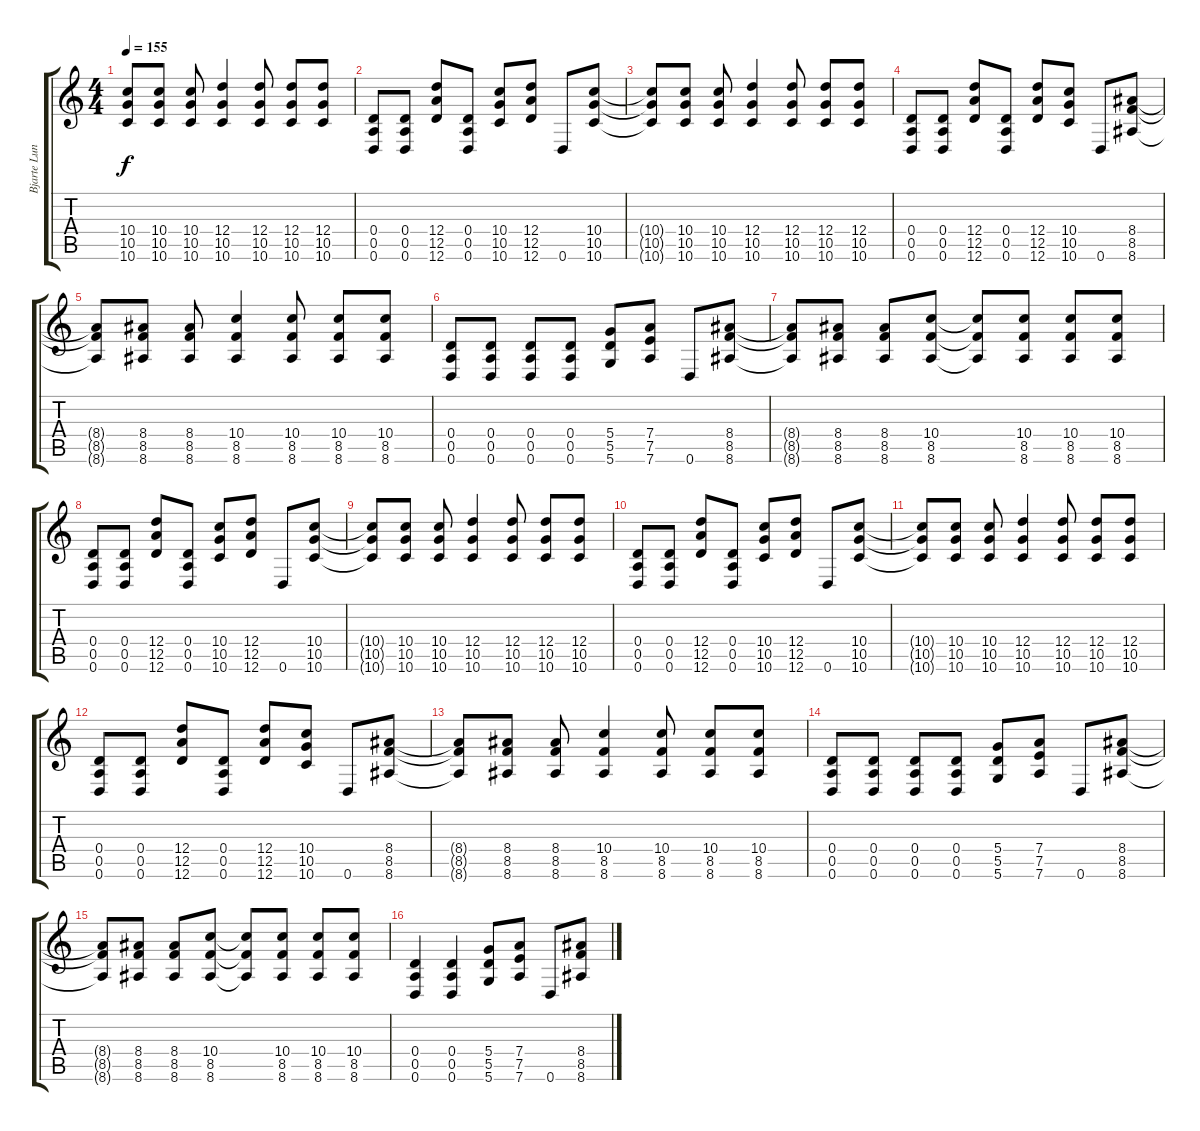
\track ("Bjarte Lund Rolland" "Bjarte Lun") {instrument overdrivenguitar}
\staff {score tabs}
\tuning (E4 B3 G3 D3 A2 D2) {hide}
\ts (4 4)
\tempo 155
\clef g2
\ks c
(10.4{t} 10.5{t} 10.6{t}).8{dy f} (10.4 10.5 10.6).8 (10.4 10.5 10.6).8 (12.4 10.5 10.6).4 (12.4 10.5 10.6).8 (12.4 10.5 10.6).8 (12.4 10.5 10.6).8 |
(0.4 0.5 0.6).8 (0.4 0.5 0.6).8 (12.4 12.5 12.6).8 (0.4 0.5 0.6).8 (10.4 10.5 10.6).8 (12.4 12.5 12.6).8 0.6.8 (10.4 10.5 10.6).8 |
(10.4{t} 10.5{t} 10.6{t}).8 (10.4 10.5 10.6).8 (10.4 10.5 10.6).8 (12.4 10.5 10.6).4 (12.4 10.5 10.6).8 (12.4 10.5 10.6).8 (12.4 10.5 10.6).8 |
(0.4 0.5 0.6).8 (0.4 0.5 0.6).8 (12.4 12.5 12.6).8 (0.4 0.5 0.6).8 (12.4 12.5 12.6).8 (10.4 10.5 10.6).8 0.6.8 (8.4 8.5 8.6).8 |
(8.4{t} 8.5{t} 8.6{t}).8 (8.4 8.5 8.6).8 (8.4 8.5 8.6).8 (10.4 8.5 8.6).4 (10.4 8.5 8.6).8 (10.4 8.5 8.6).8 (10.4 8.5 8.6).8 |
(0.4 0.5 0.6).8 (0.4 0.5 0.6).8 (0.4 0.5 0.6).8 (0.4 0.5 0.6).8 (5.4 5.5 5.6).8 (7.4 7.5 7.6).8 0.6.8 (8.4 8.5 8.6).8 |
(8.4{t} 8.5{t} 8.6{t}).8 (8.4 8.5 8.6).8 (8.4 8.5 8.6).8 (10.4 8.5 8.6).8 (10.4{t} 8.5{t} 8.6{t}).8 (10.4 8.5 8.6).8 (10.4 8.5 8.6).8 (10.4 8.5 8.6).8 |
(0.4 0.5 0.6).8 (0.4 0.5 0.6).8 (12.4 12.5 12.6).8 (0.4 0.5 0.6).8 (10.4 10.5 10.6).8 (12.4 12.5 12.6).8 0.6.8 (10.4 10.5 10.6).8 |
(10.4{t} 10.5{t} 10.6{t}).8 (10.4 10.5 10.6).8 (10.4 10.5 10.6).8 (12.4 10.5 10.6).4 (12.4 10.5 10.6).8 (12.4 10.5 10.6).8 (12.4 10.5 10.6).8 |
(0.4 0.5 0.6).8 (0.4 0.5 0.6).8 (12.4 12.5 12.6).8 (0.4 0.5 0.6).8 (10.4 10.5 10.6).8 (12.4 12.5 12.6).8 0.6.8 (10.4 10.5 10.6).8 |
(10.4{t} 10.5{t} 10.6{t}).8 (10.4 10.5 10.6).8 (10.4 10.5 10.6).8 (12.4 10.5 10.6).4 (12.4 10.5 10.6).8 (12.4 10.5 10.6).8 (12.4 10.5 10.6).8 |
(0.4 0.5 0.6).8 (0.4 0.5 0.6).8 (12.4 12.5 12.6).8 (0.4 0.5 0.6).8 (12.4 12.5 12.6).8 (10.4 10.5 10.6).8 0.6.8 (8.4 8.5 8.6).8 |
(8.4{t} 8.5{t} 8.6{t}).8 (8.4 8.5 8.6).8 (8.4 8.5 8.6).8 (10.4 8.5 8.6).4 (10.4 8.5 8.6).8 (10.4 8.5 8.6).8 (10.4 8.5 8.6).8 |
(0.4 0.5 0.6).8 (0.4 0.5 0.6).8 (0.4 0.5 0.6).8 (0.4 0.5 0.6).8 (5.4 5.5 5.6).8 (7.4 7.5 7.6).8 0.6.8 (8.4 8.5 8.6).8 |
(8.4{t} 8.5{t} 8.6{t}).8 (8.4 8.5 8.6).8 (8.4 8.5 8.6).8 (10.4 8.5 8.6).8 (10.4{t} 8.5{t} 8.6{t}).8 (10.4 8.5 8.6).8 (10.4 8.5 8.6).8 (10.4 8.5 8.6).8 |
(0.4 0.5 0.6).4 (0.4 0.5 0.6).4 (5.4 5.5 5.6).8 (7.4 7.5 7.6).8 0.6.8 (8.4 8.5 8.6).8
